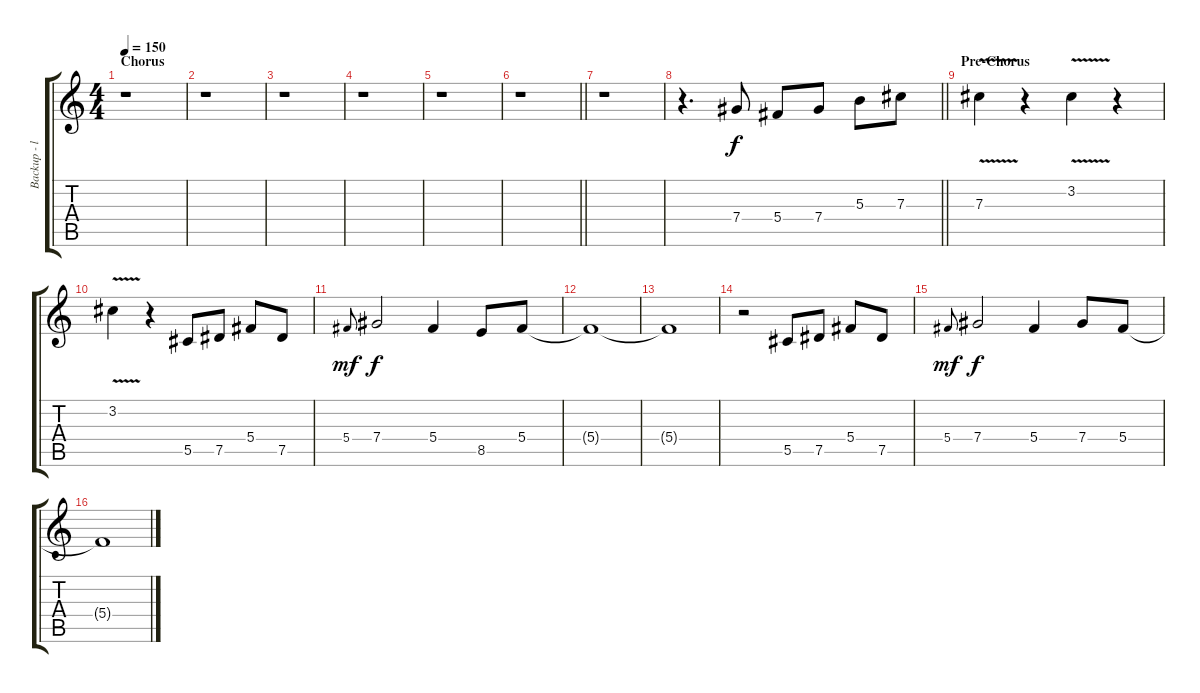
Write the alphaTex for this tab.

\track ("Backup - left and center" "Backup - l") {instrument acousticguitarsteel}
\staff {score tabs}
\tuning (Eb4 Bb3 Gb3 Db3 Ab2 Eb2) {hide}
\ts (4 4)
\section ("" "Chorus")
\tempo 150
\clef g2
\ks c
r.1{dy f} |
r.1 |
r.1 |
r.1 |
r.1 |
\barLineRight lightlight
r.1 |
r.1 |
\barLineRight lightlight
r.4{d volume 16} 7.4.8 5.4.8 7.4.8 5.3.8 7.3.8 |
\section ("" "Pre-Chorus")
7.3{v}.4 r.4 3.2{v}.4 r.4 |
3.2{v}.4 r.4 5.5.8{balance 4} 7.5.8 5.4.8 7.5.8 |
5.4.8{gr onbeat dy mf} 7.4.2{dy f} 5.4.4 8.5.8 5.4.8 |
5.4{t}.1 |
5.4{t}.1 |
r.2 5.5.8 7.5.8 5.4.8 7.5.8 |
5.4.8{gr onbeat dy mf} 7.4.2{dy f} 5.4.4 7.4.8 5.4.8 |
5.4{t}.1
